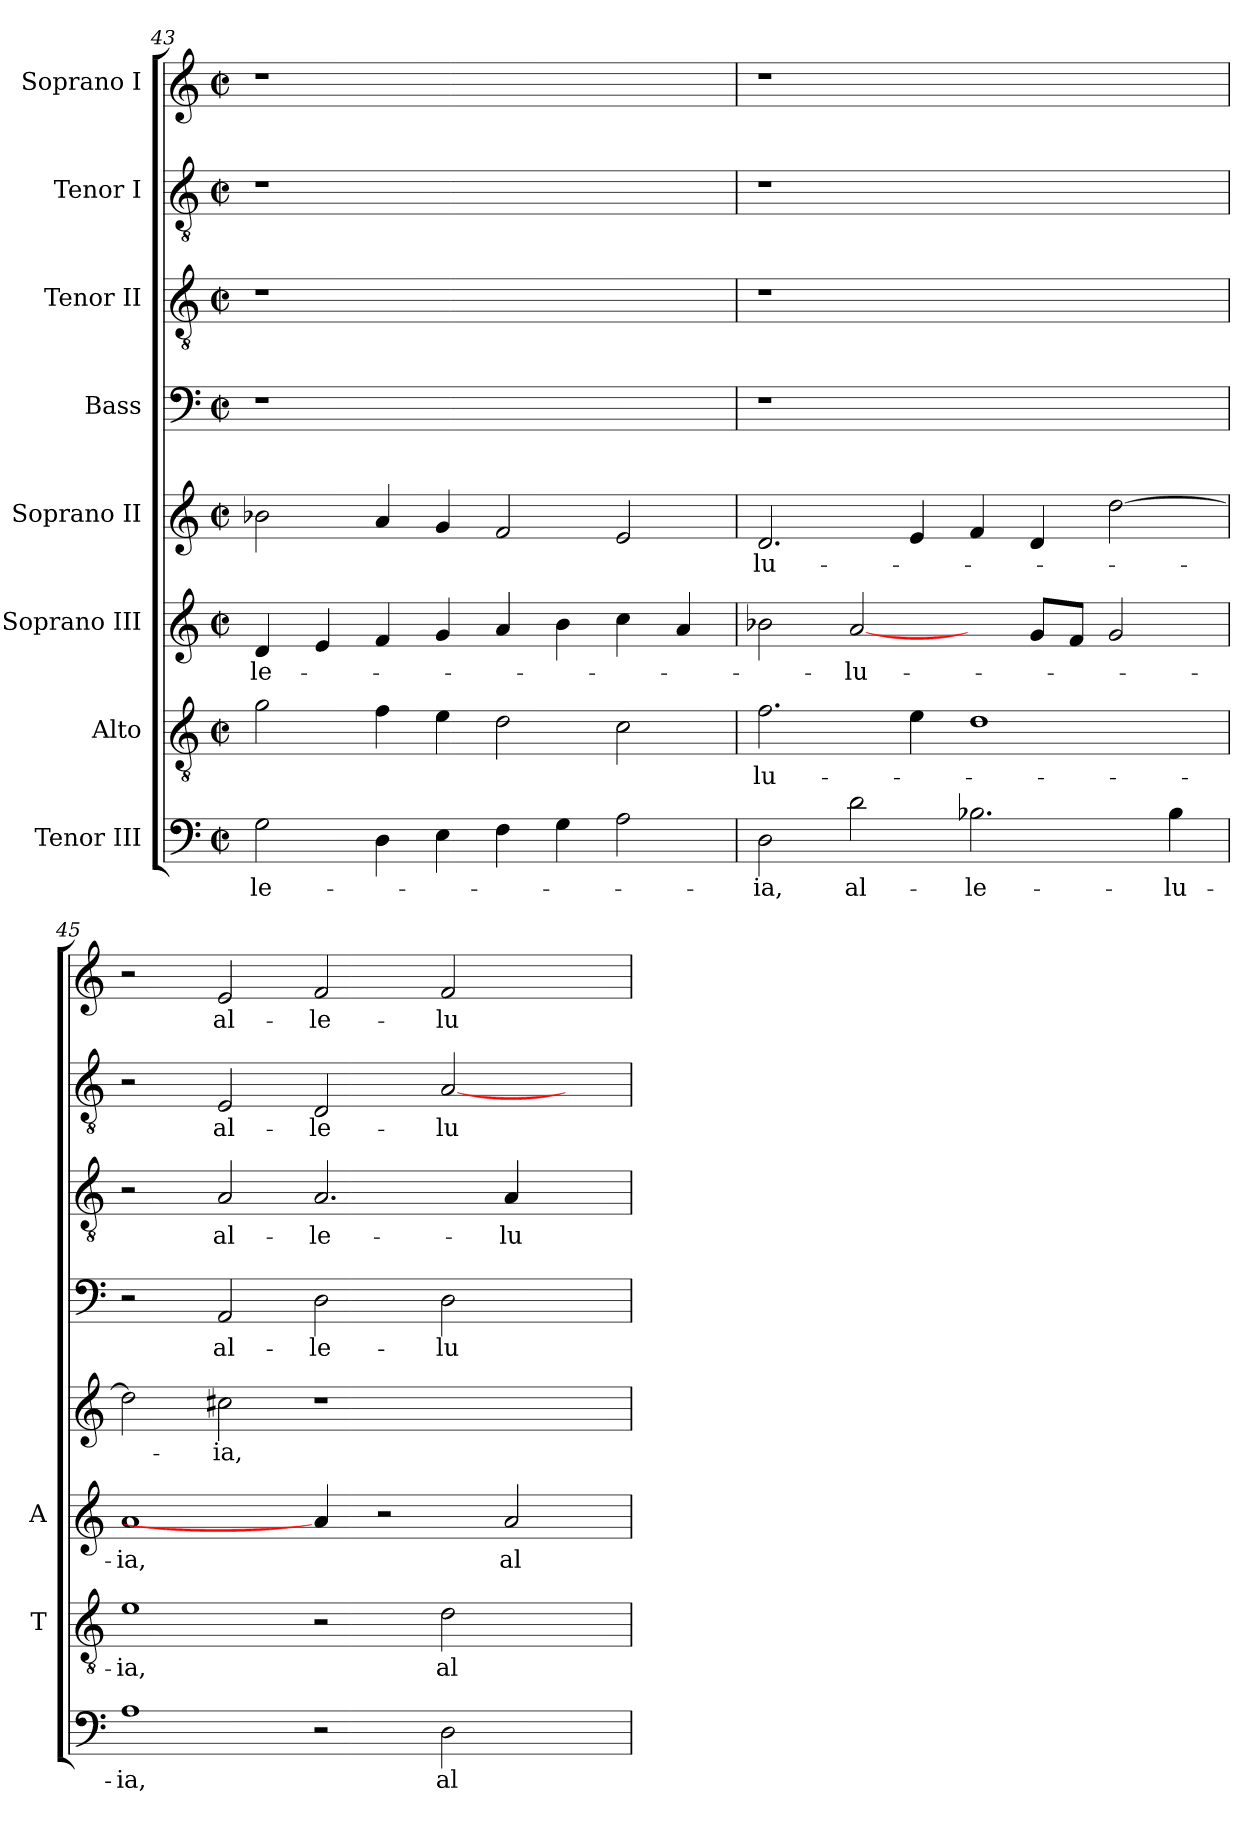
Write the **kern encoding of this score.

**kern	**text	**kern	**text	**kern	**text	**kern	**text	**kern	**text	**kern	**text	**kern	**text	**kern	**text
*part8	*part8	*part7	*part7	*part6	*part6	*part5	*part5	*part4	*part4	*part3	*part3	*part2	*part2	*part1	*part1
*staff8	*staff8	*staff7	*staff7	*staff6	*staff6	*staff5	*staff5	*staff4	*staff4	*staff3	*staff3	*staff2	*staff2	*staff1	*staff1
*I"Tenor III	*	*I"Alto	*	*I"Soprano III	*	*I"Soprano II	*	*I"Bass	*	*I"Tenor II	*	*I"Tenor I	*	*I"Soprano I	*
*	*	*I'T	*	*I'A	*	*	*	*	*	*	*	*	*	*	*
!!LO:PB:g=z
*clefF4	*	*clefGv2	*	*clefG2	*	*clefG2	*	*clefF4	*	*clefGv2	*	*clefGv2	*	*clefG2	*
*k[]	*	*k[]	*	*k[]	*	*k[]	*	*k[]	*	*k[]	*	*k[]	*	*k[]	*
*C:	*	*C:	*	*C:	*	*C:	*	*C:	*	*C:	*	*C:	*	*C:	*
*M2/2	*	*M2/2	*	*M2/2	*	*M2/2	*	*M2/2	*	*M2/2	*	*M2/2	*	*M2/2	*
*met(c|)	*	*met(c|)	*	*met(c|)	*	*met(c|)	*	*met(c|)	*	*met(c|)	*	*met(c|)	*	*met(c|)	*
=43	=43	=43	=43	=43	=43	=43	=43	=43	=43	=43	=43	=43	=43	=43	=43
!	!LO:LY:b	!	!	!	!LO:LY:b	!	!	!LO:N:vis=1	!	!LO:N:vis=1	!	!LO:N:vis=1	!	!LO:N:vis=1	!
2G\	-le-	2g\	.	4d/	-le-	2b-X\	.	1r	.	1r	.	1r	.	1r	.
.	.	.	.	4e/	.	.	.	.	.	.	.	.	.	.	.
4D\	.	4f\	.	4f/	.	4a/	.	.	.	.	.	.	.	.	.
4E\	.	4e\	.	4g/	.	4g/	.	.	.	.	.	.	.	.	.
4F\	.	2d\	.	4a/	.	2f/	.	1ryy	.	1ryy	.	1ryy	.	1ryy	.
4G\	.	.	.	4b\	.	.	.	.	.	.	.	.	.	.	.
2A\	.	2c\	.	4cc\	.	2e/	.	.	.	.	.	.	.	.	.
.	.	.	.	4a/	.	.	.	.	.	.	.	.	.	.	.
=44	=44	=44	=44	=44	=44	=44	=44	=44	=44	=44	=44	=44	=44	=44	=44
!	!LO:LY:b	!	!LO:LY:b	!	!	!	!LO:LY:b	!LO:N:vis=1	!	!LO:N:vis=1	!	!LO:N:vis=1	!	!LO:N:vis=1	!
2D\	-ia,	2.f\	-lu-	2b-X\	.	2.d/	-lu-	1r	.	1r	.	1r	.	1r	.
!	!LO:LY:b	!	!	!	!LO:LY:b	!	!	!	!	!	!	!	!	!	!
2d\	al-	.	.	[2a/	-lu-	.	.	.	.	.	.	.	.	.	.
.	.	4e\	.	.	.	4e/	.	.	.	.	.	.	.	.	.
!	!LO:LY:b	!	!	!	!	!	!	!	!	!	!	!	!	!	!
2.B-X\	-le-	1d	.	4ryy	.	4f/	.	1ryy	.	1ryy	.	1ryy	.	1ryy	.
.	.	.	.	8g/L	.	4d/	.	.	.	.	.	.	.	.	.
.	.	.	.	8f/J	.	.	.	.	.	.	.	.	.	.	.
.	.	.	.	2g/	.	[>2dd\	.	.	.	.	.	.	.	.	.
!	!LO:LY:b	!	!	!	!	!	!	!	!	!	!	!	!	!	!
4B-\	-lu-	.	.	.	.	.	.	.	.	.	.	.	.	.	.
=45	=45	=45	=45	=45	=45	=45	=45	=45	=45	=45	=45	=45	=45	=45	=45
!	!LO:LY:b	!	!LO:LY:b	!	!LO:LY:b	!	!	!	!	!	!	!	!	!	!
1A	-ia,	1e	-ia,	1a	-ia,	2dd\]	.	2r	.	2r	.	2r	.	2r	.
!	!	!	!	!	!	!	!LO:LY:b	!	!LO:LY:b	!	!LO:LY:b	!	!LO:LY:b	!	!LO:LY:b
.	.	.	.	.	.	2cc#X\	-ia,	2AA/	al-	2A/	al-	2E/	al-	2e/	al-
!	!	!	!	!	!	!	!	!	!LO:LY:b	!	!LO:LY:b	!	!LO:LY:b	!	!LO:LY:b
2r	.	2r	.	4a/]	.	1r	.	2D\	-le-	2.A/	-le-	2D/	-le-	2f/	-le-
.	.	.	.	2r	.	.	.	.	.	.	.	.	.	.	.
!	!LO:LY:b	!	!LO:LY:b	!	!	!	!	!	!LO:LY:b	!	!	!	!LO:LY:b	!	!LO:LY:b
2D\	al-	2d\	al-	.	.	.	.	2D\	-lu-	.	.	[<2A/	-lu-	2f/	-lu-
!	!	!	!	!	!LO:LY:b	!	!	!	!	!	!LO:LY:b	!	!	!	!
.	.	.	.	2a/	al-	.	.	.	.	4A/	-lu-	.	.	.	.
4ryy	.	4ryy	.	.	.	4ryy	.	4ryy	.	4ryy	.	4ryy	.	4ryy	.
=	=	=	=	=	=	=	=	=	=	=	=	=	=	=	=
*-	*-	*-	*-	*-	*-	*-	*-	*-	*-	*-	*-	*-	*-	*-	*-
